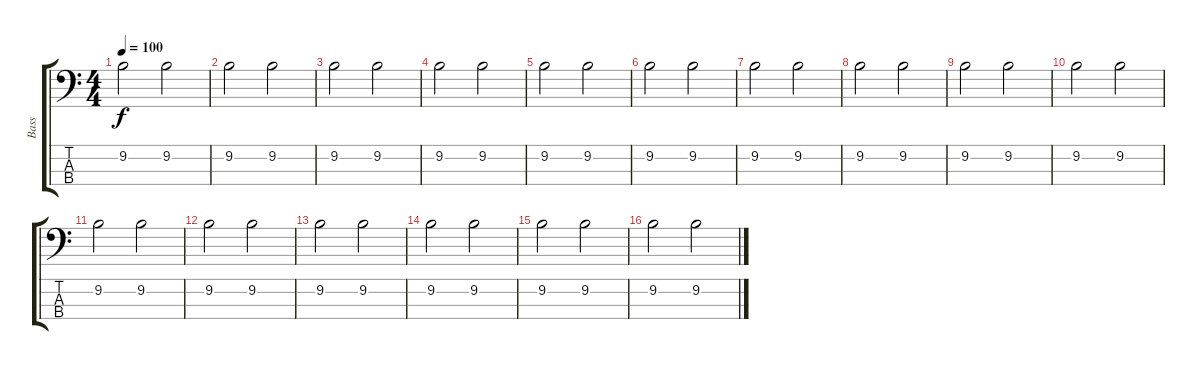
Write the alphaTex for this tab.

\track ("Bass" "Bass") {instrument electricbassfinger}
\staff {score tabs}
\tuning (G2 D2 A1 E1) {hide}
\ts (4 4)
\tempo 100
\clef f4
\ks c
9.2.2{dy f} 9.2.2 |
9.2.2 9.2.2 |
9.2.2 9.2.2 |
9.2.2 9.2.2 |
9.2.2 9.2.2 |
9.2.2 9.2.2 |
9.2.2 9.2.2 |
9.2.2 9.2.2 |
9.2.2 9.2.2 |
9.2.2 9.2.2 |
9.2.2 9.2.2 |
9.2.2 9.2.2 |
9.2.2 9.2.2 |
9.2.2 9.2.2 |
9.2.2 9.2.2 |
9.2.2 9.2.2
